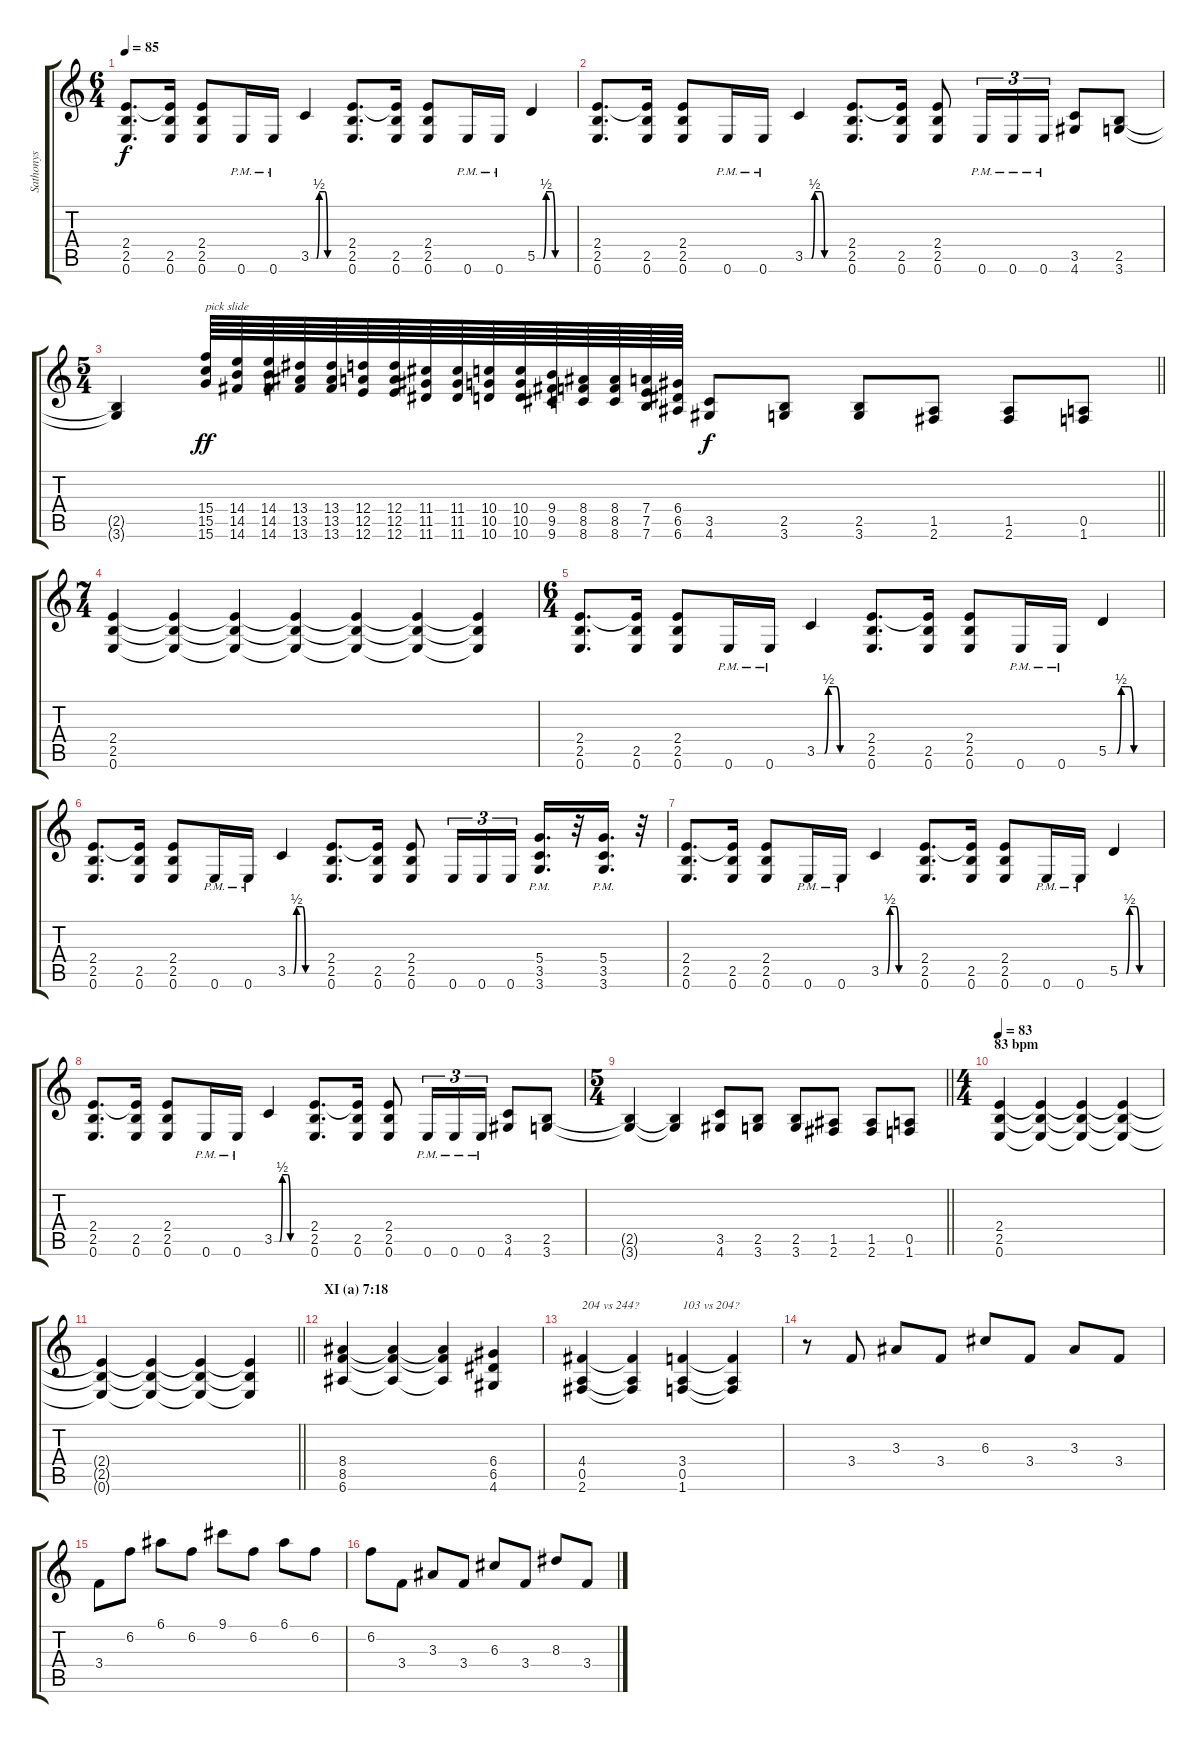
\track ("Sathonys" "Sathonys") {instrument distortionguitar}
\staff {score tabs}
\tuning (E4 B3 G3 D3 A2 E2) {hide}
\ts (6 4)
\tempo 85
\clef g2
\ks c
(2.4 2.5 0.6).8{d dy f} (2.4{t} 2.5 0.6).16 (2.4 2.5 0.6).8 0.6{pm}.16 0.6{pm}.16 3.5{be (custom 0 0 10 0 15 2 20 2 25 2 30 0 40 0 60 0)}.4 (2.4 2.5 0.6).8{d} (2.4{t} 2.5 0.6).16 (2.4 2.5 0.6).8 0.6{pm}.16 0.6{pm}.16 5.5{be (custom 0 0 10 0 15 2 20 2 25 2 30 0 40 0 60 0)}.4 |
(2.4 2.5 0.6).8{d} (2.4{t} 2.5 0.6).16 (2.4 2.5 0.6).8 0.6{pm}.16 0.6{pm}.16 3.5{be (custom 0 0 10 0 15 2 20 2 25 2 30 0 40 0 60 0)}.4 (2.4 2.5 0.6).8{d} (2.4{t} 2.5 0.6).16 (2.4 2.5 0.6).8 0.6{pm}.16{tu (3 2)} 0.6{pm}.16{tu (3 2)} 0.6{pm}.16{tu (3 2)} (3.5 4.6).8 (2.5 3.6).8 |
\ts (5 4)
\barLineRight lightlight
(2.5{t} 3.6{t}).4 (15.4 15.5 15.6).64{txt "pick slide" dy ff instrument guitarfretnoise} (14.4 14.5 14.6).64 (14.4 14.5 14.6).64 (13.4 13.5 13.6).64 (13.4 13.5 13.6).64 (12.4 12.5 12.6).64 (12.4 12.5 12.6).64 (11.4 11.5 11.6).64 (11.4 11.5 11.6).64 (10.4 10.5 10.6).64 (10.4 10.5 10.6).64 (9.4 9.5 9.6).64 (8.4 8.5 8.6).64 (8.4 8.5 8.6).64 (7.4 7.5 7.6).64 (6.4 6.5 6.6).64 (3.5 4.6).8{dy f instrument distortionguitar} (2.5 3.6).8 (2.5 3.6).8 (1.5 2.6).8 (1.5 2.6).8 (0.5 1.6).8 |
\ts (7 4)
(2.4 2.5 0.6).4 (2.4{t} 2.5{t} 0.6{t}).4 (2.4{t} 2.5{t} 0.6{t}).4 (2.4{t} 2.5{t} 0.6{t}).4 (2.4{t} 2.5{t} 0.6{t}).4 (2.4{t} 2.5{t} 0.6{t}).4 (2.4{t} 2.5{t} 0.6{t}).4 |
\ts (6 4)
(2.4 2.5 0.6).8{d} (2.4{t} 2.5 0.6).16 (2.4 2.5 0.6).8 0.6{pm}.16 0.6{pm}.16 3.5{be (custom 0 0 10 0 15 2 20 2 25 2 30 0 40 0 60 0)}.4 (2.4 2.5 0.6).8{d} (2.4{t} 2.5 0.6).16 (2.4 2.5 0.6).8 0.6{pm}.16 0.6{pm}.16 5.5{be (custom 0 0 10 0 15 2 20 2 25 2 30 0 40 0 60 0)}.4 |
(2.4 2.5 0.6).8{d} (2.4{t} 2.5 0.6).16 (2.4 2.5 0.6).8 0.6{pm}.16 0.6{pm}.16 3.5{be (custom 0 0 10 0 15 2 20 2 25 2 30 0 40 0 60 0)}.4 (2.4 2.5 0.6).8{d} (2.4{t} 2.5 0.6).16 (2.4 2.5 0.6).8 0.6.16{tu (3 2)} 0.6.16{tu (3 2)} 0.6.16{tu (3 2) beam splitsecondary} (5.4{pm} 3.5{pm} 3.6{pm}).16{d} r.32 (5.4{pm} 3.5{pm} 3.6{pm}).16{d} r.32 |
(2.4 2.5 0.6).8{d} (2.4{t} 2.5 0.6).16 (2.4 2.5 0.6).8 0.6{pm}.16 0.6{pm}.16 3.5{be (custom 0 0 10 0 15 2 20 2 25 2 30 0 40 0 60 0)}.4 (2.4 2.5 0.6).8{d} (2.4{t} 2.5 0.6).16 (2.4 2.5 0.6).8 0.6{pm}.16 0.6{pm}.16 5.5{be (custom 0 0 10 0 15 2 20 2 25 2 30 0 40 0 60 0)}.4 |
(2.4 2.5 0.6).8{d} (2.4{t} 2.5 0.6).16 (2.4 2.5 0.6).8 0.6{pm}.16 0.6{pm}.16 3.5{be (custom 0 0 10 0 15 2 20 2 25 2 30 0 40 0 60 0)}.4 (2.4 2.5 0.6).8{d} (2.4{t} 2.5 0.6).16 (2.4 2.5 0.6).8 0.6{pm}.16{tu (3 2)} 0.6{pm}.16{tu (3 2)} 0.6{pm}.16{tu (3 2)} (3.5 4.6).8 (2.5 3.6).8 |
\ts (5 4)
\barLineRight lightlight
(2.5{t} 3.6{t}).4 (2.5{t} 3.6{t}).4 (3.5 4.6).8 (2.5 3.6).8 (2.5 3.6).8 (1.5 2.6).8 (1.5 2.6).8 (0.5 1.6).8 |
\ts (4 4)
\section ("" "83 bpm")
\tempo 83
(2.4 2.5 0.6).4 (2.4{t} 2.5{t} 0.6{t}).4 (2.4{t} 2.5{t} 0.6{t}).4 (2.4{t} 2.5{t} 0.6{t}).4 |
\barLineRight lightlight
(2.4{t} 2.5{t} 0.6{t}).4 (2.4{t} 2.5{t} 0.6{t}).4 (2.4{t} 2.5{t} 0.6{t}).4 (2.4{t} 2.5{t} 0.6{t}).4 |
\section ("" "XI (a) 7:18")
(8.4 8.5 6.6).4 (8.4{t} 8.5{t} 6.6{t}).4 (8.4{t} 8.5{t} 6.6{t}).4 (6.4 6.5 4.6).4 |
(4.4 0.5 2.6).4{txt "204 vs 244?"} (4.4{t} 0.5{t} 2.6{t}).4 (3.4 0.5 1.6).4{txt "103 vs 204?"} (3.4{t} 0.5{t} 1.6{t}).4 |
r.8 3.4.8 3.3.8 3.4.8 6.3.8 3.4.8 3.3.8 3.4.8 |
3.4.8 6.2.8 6.1.8 6.2.8 9.1.8 6.2.8 6.1.8 6.2.8 |
6.2.8 3.4.8 3.3.8 3.4.8 6.3.8 3.4.8 8.3.8 3.4.8
